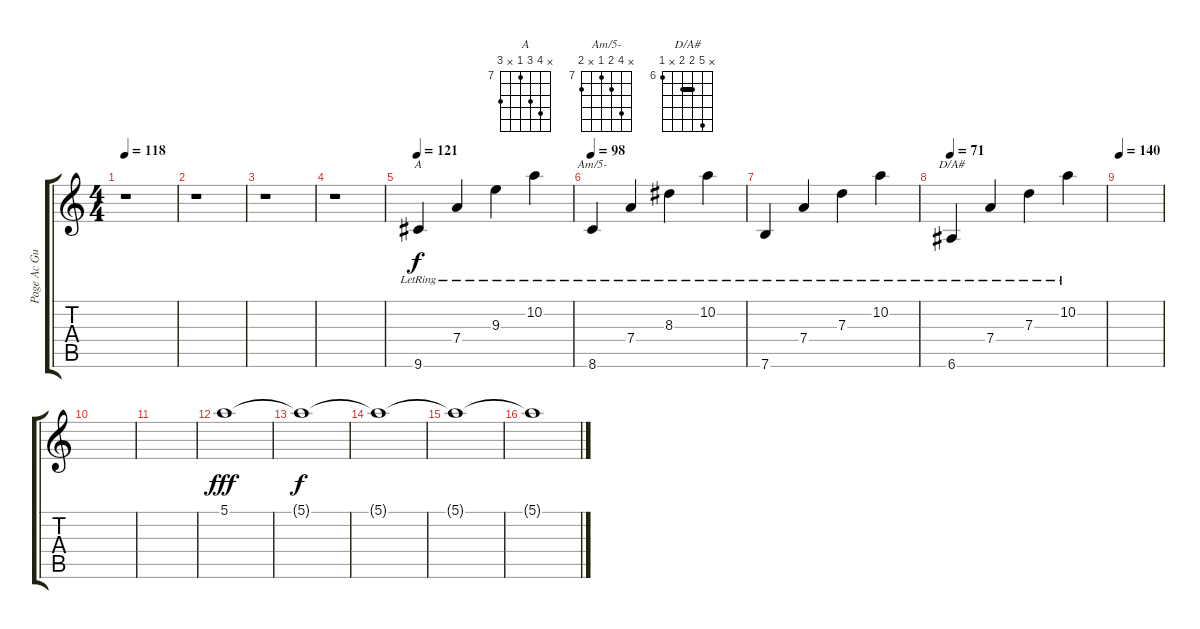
\track ("Page Ac Guitar Picked" "Page Ac Gu") {instrument acousticguitarsteel}
\staff {score tabs}
\tuning (E4 B3 G3 D3 A2 E2) {hide}
\chord ("A" x 10 9 7 x 9) {firstfret 7}
\chord ("Am/5-" x 10 8 7 x 8) {firstfret 7}
\chord ("D/A#" x 10 7 7 x 6) {firstfret 6 barre 7}
\ts (4 4)
\tempo 118
\clef g2
\ks aminor
r.1{dy f} |
r.1 |
r.1 |
r.1 |
\tempo 121
9.6{lr}.4{ch "A"} 7.4{lr}.4 9.3{lr}.4 10.2{lr}.4 |
\tempo 98
8.6{lr}.4{ch "Am/5-"} 7.4{lr}.4 8.3{lr}.4 10.2{lr}.4 |
7.6{lr}.4 7.4{lr}.4 7.3{lr}.4 10.2{lr}.4 |
\tempo 71
6.6{lr}.4{ch "D/A#"} 7.4{lr}.4 7.3{lr}.4 10.2{lr}.4 |
\tempo 140
|
|
|
5.1.1{dy fff} |
5.1{t}.1{dy f} |
5.1{t}.1 |
5.1{t}.1 |
5.1{t}.1
